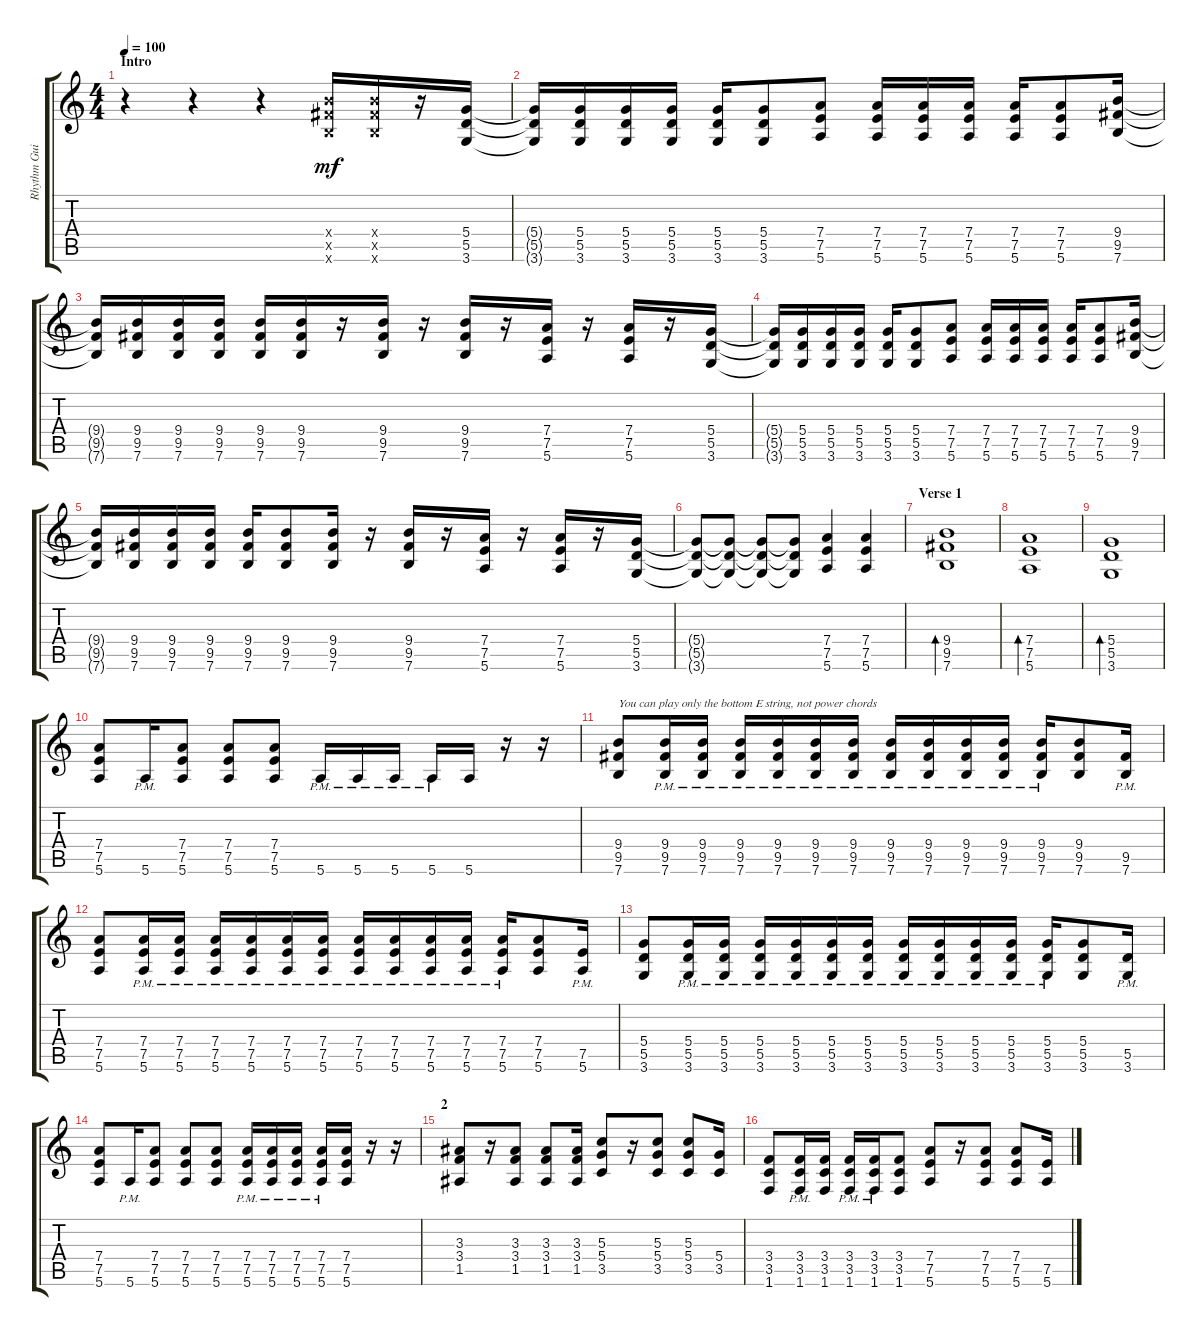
\track ("Rhythm Guitar" "Rhythm Gui") {instrument electricguitarclean}
\staff {score tabs}
\tuning (E4 B3 G3 D3 A2 E2) {hide}
\ts (4 4)
\section ("" "Intro")
\tempo 100
\clef g2
\ks c
r.4{dy mf instrument electricguitarclean} r.4 r.4 (9.4{x} 9.5{x} 7.6{x}).16 (9.4{x} 9.5{x} 7.6{x}).16 r.16 (5.4 5.5 3.6).16 |
(5.4{t} 5.5{t} 3.6{t}).16 (5.4 5.5 3.6).16 (5.4 5.5 3.6).16 (5.4 5.5 3.6).16 (5.4 5.5 3.6).16 (5.4 5.5 3.6).8 (7.4 7.5 5.6).8 (7.4 7.5 5.6).16 (7.4 7.5 5.6).16 (7.4 7.5 5.6).16 (7.4 7.5 5.6).16 (7.4 7.5 5.6).8 (9.4 9.5 7.6).16 |
(9.4{t} 9.5{t} 7.6{t}).16 (9.4 9.5 7.6).16 (9.4 9.5 7.6).16 (9.4 9.5 7.6).16 (9.4 9.5 7.6).16 (9.4 9.5 7.6).16 r.16 (9.4 9.5 7.6).16 r.16 (9.4 9.5 7.6).16 r.16 (7.4 7.5 5.6).16 r.16 (7.4 7.5 5.6).16 r.16 (5.4 5.5 3.6).16 |
(5.4{t} 5.5{t} 3.6{t}).16 (5.4 5.5 3.6).16 (5.4 5.5 3.6).16 (5.4 5.5 3.6).16 (5.4 5.5 3.6).16 (5.4 5.5 3.6).8 (7.4 7.5 5.6).8 (7.4 7.5 5.6).16 (7.4 7.5 5.6).16 (7.4 7.5 5.6).16 (7.4 7.5 5.6).16 (7.4 7.5 5.6).8 (9.4 9.5 7.6).16 |
(9.4{t} 9.5{t} 7.6{t}).16 (9.4 9.5 7.6).16 (9.4 9.5 7.6).16 (9.4 9.5 7.6).16 (9.4 9.5 7.6).16 (9.4 9.5 7.6).8 (9.4 9.5 7.6).16 r.16 (9.4 9.5 7.6).16 r.16 (7.4 7.5 5.6).16 r.16 (7.4 7.5 5.6).16 r.16 (5.4 5.5 3.6).16 |
(5.4{t} 5.5{t} 3.6{t}).8 (5.4{t} 5.5{t} 3.6{t}).8 (5.4{t} 5.5{t} 3.6{t}).8 (5.4{t} 5.5{t} 3.6{t}).8 (7.4 7.5 5.6).4 (7.4 7.5 5.6).4 |
\section ("" "Verse 1")
(9.4 9.5 7.6).1{bd 30} |
(7.4 7.5 5.6).1{bd 30} |
(5.4 5.5 3.6).1{bd 30} |
(7.4 7.5 5.6).8 5.6{pm}.16 (7.4 7.5 5.6).8 (7.4 7.5 5.6).8 (7.4 7.5 5.6).8 5.6{pm}.16 5.6{pm}.16 5.6{pm}.16 5.6{pm}.16 5.6.16 r.16 r.16 |
(9.4 9.5 7.6).8{txt "You can play only the bottom E string, not power chords"} (9.4{pm} 9.5{pm} 7.6{pm}).16 (9.4{pm} 9.5{pm} 7.6{pm}).16 (9.4{pm} 9.5{pm} 7.6{pm}).16 (9.4{pm} 9.5{pm} 7.6{pm}).16 (9.4{pm} 9.5{pm} 7.6{pm}).16 (9.4{pm} 9.5{pm} 7.6{pm}).16 (9.4{pm} 9.5{pm} 7.6{pm}).16 (9.4{pm} 9.5{pm} 7.6{pm}).16 (9.4{pm} 9.5{pm} 7.6{pm}).16 (9.4{pm} 9.5{pm} 7.6{pm}).16 (9.4{pm} 9.5{pm} 7.6{pm}).16 (9.4 9.5 7.6).8 (9.5{pm} 7.6{pm}).16 |
(7.4 7.5 5.6).8 (7.4{pm} 7.5{pm} 5.6{pm}).16 (7.4{pm} 7.5{pm} 5.6{pm}).16 (7.4{pm} 7.5{pm} 5.6{pm}).16 (7.4{pm} 7.5{pm} 5.6{pm}).16 (7.4{pm} 7.5{pm} 5.6{pm}).16 (7.4{pm} 7.5{pm} 5.6{pm}).16 (7.4{pm} 7.5{pm} 5.6{pm}).16 (7.4{pm} 7.5{pm} 5.6{pm}).16 (7.4{pm} 7.5{pm} 5.6{pm}).16 (7.4{pm} 7.5{pm} 5.6{pm}).16 (7.4{pm} 7.5{pm} 5.6{pm}).16 (7.4 7.5 5.6).8 (7.5{pm} 5.6{pm}).16 |
(5.4 5.5 3.6).8 (5.4{pm} 5.5{pm} 3.6{pm}).16 (5.4{pm} 5.5{pm} 3.6{pm}).16 (5.4{pm} 5.5{pm} 3.6{pm}).16 (5.4{pm} 5.5{pm} 3.6{pm}).16 (5.4{pm} 5.5{pm} 3.6{pm}).16 (5.4{pm} 5.5{pm} 3.6{pm}).16 (5.4{pm} 5.5{pm} 3.6{pm}).16 (5.4{pm} 5.5{pm} 3.6{pm}).16 (5.4{pm} 5.5{pm} 3.6{pm}).16 (5.4{pm} 5.5{pm} 3.6{pm}).16 (5.4{pm} 5.5{pm} 3.6{pm}).16 (5.4 5.5 3.6).8 (5.5{pm} 3.6{pm}).16 |
(7.4 7.5 5.6).8 5.6{pm}.16 (7.4 7.5 5.6).8 (7.4 7.5 5.6).8 (7.4 7.5 5.6).8 (7.4{pm} 7.5{pm} 5.6{pm}).16 (7.4{pm} 7.5{pm} 5.6{pm}).16 (7.4{pm} 7.5{pm} 5.6{pm}).16 (7.4{pm} 7.5{pm} 5.6{pm}).16 (7.4 7.5 5.6).16 r.16 r.16 |
\section ("" "2")
(3.3 3.4 1.5).8 r.16 (3.3 3.4 1.5).8 (3.3 3.4 1.5).8 (3.3 3.4 1.5).16 (5.3 5.4 3.5).8 r.16 (5.3 5.4 3.5).8 (5.3 5.4 3.5).8 (5.4 3.5).16 |
(3.4 3.5 1.6).8 (3.4{pm} 3.5{pm} 1.6{pm}).16 (3.4 3.5 1.6).16 (3.4{pm} 3.5{pm} 1.6{pm}).16 (3.4{pm} 3.5{pm} 1.6{pm}).16 (3.4 3.5 1.6).8 (7.4 7.5 5.6).8 r.16 (7.4 7.5 5.6).8 (7.4 7.5 5.6).8 (7.5 5.6).16
